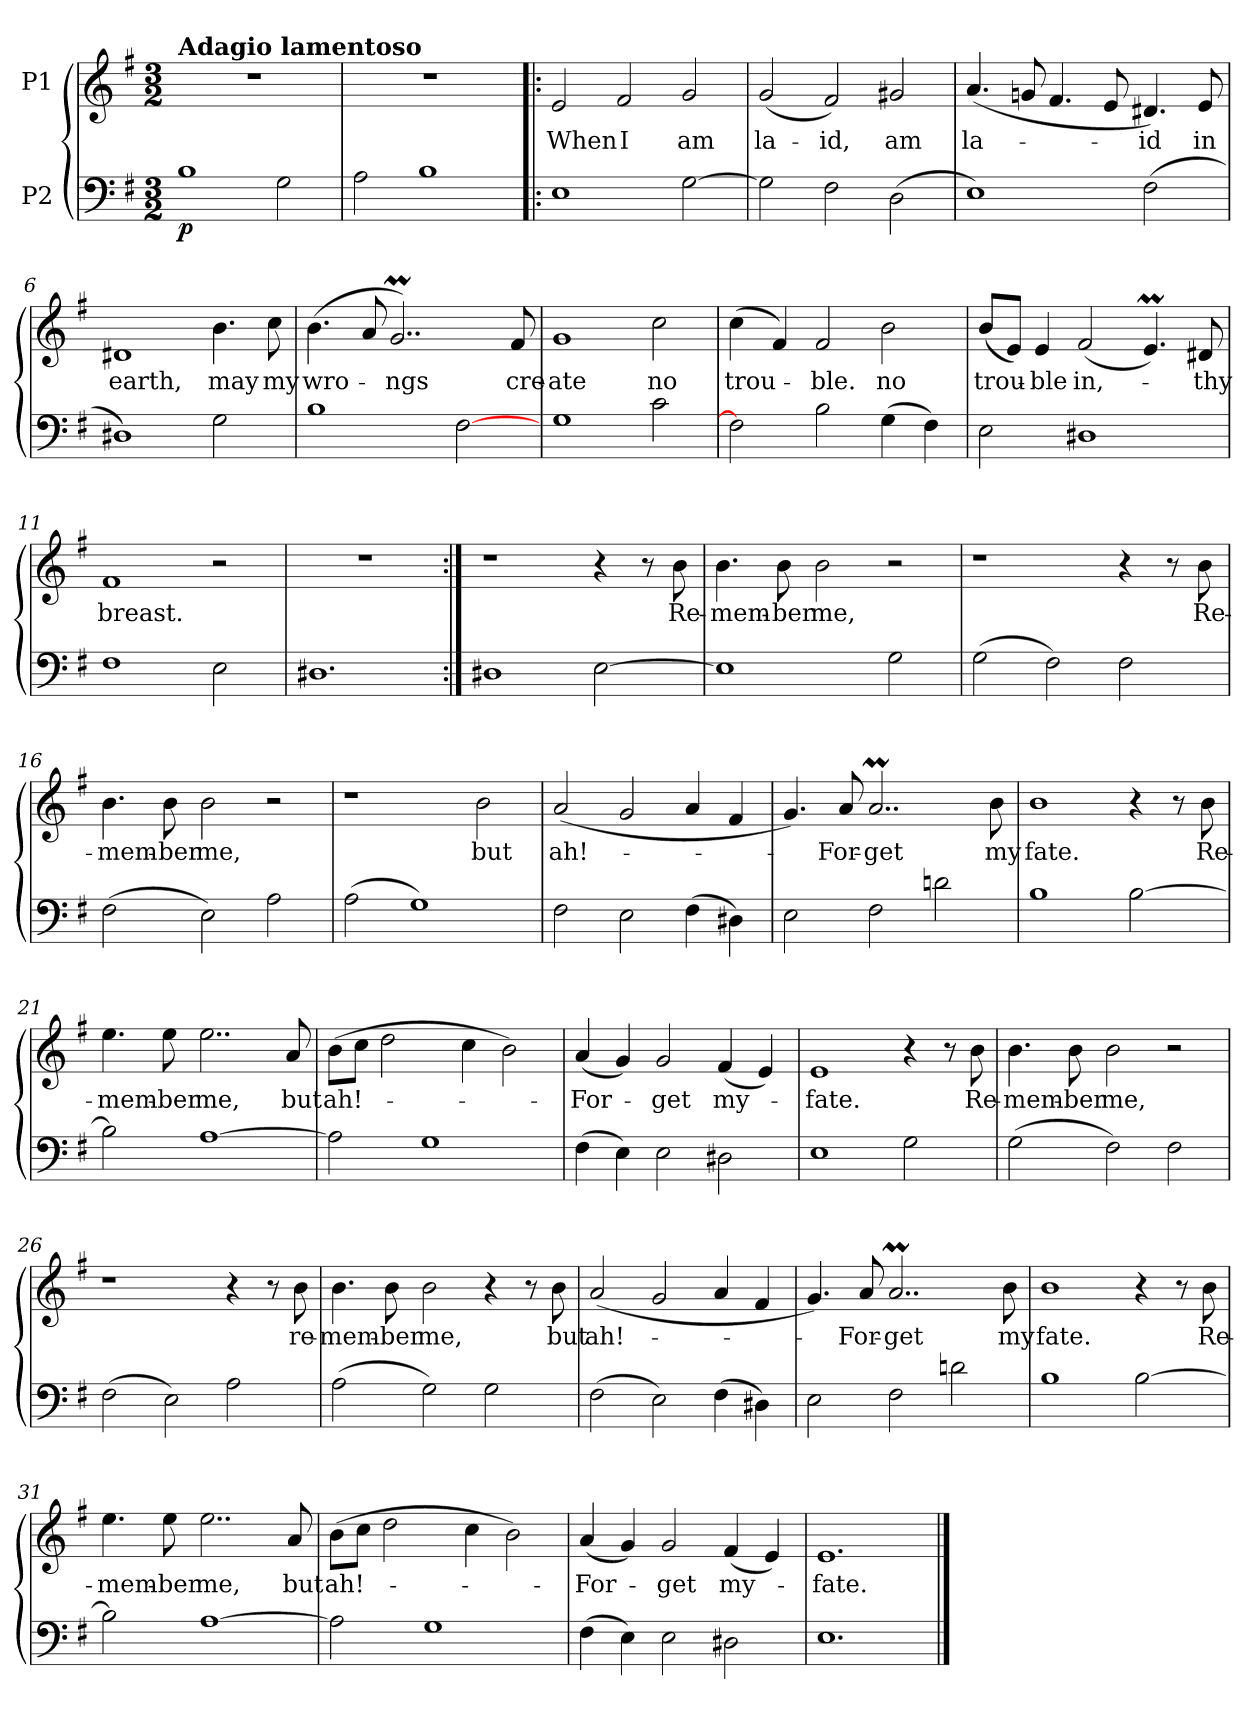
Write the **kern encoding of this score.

**kern	**dynam	**kern	**text
*part2	*part2	*part1	*part1
*staff2	*staff2	*staff1	*staff1
*I"P2	*	*I"P1	*
*clefF4	*	*clefG2	*
*k[f#]	*	*k[f#]	*
*G:	*	*G:	*
*M3/2	*	*M3/2	*
*MM110	*	*MM110	*
=1	=1	=1	=1
!	!	!LO:TX:a:B:t=Adagio lamentoso	!
!	!LO:DY:b	!	!
1B	p	1.r	.
2G\	.	.	.
=2	=2	=2	=2
2A\	.	1.r	.
1B	.	.	.
=3!|:	=3!|:	=3!|:	=3!|:
!	!	!	!LO:LY:b
1E	.	2e/	When
!	!	!	!LO:LY:b
.	.	2f#/	I
!	!	!	!LO:LY:b
[2G\	.	2g/	am
=4	=4	=4	=4
!	!	!	!LO:LY:b
2G\]	.	(2g/	la-
!	!	!	!LO:LY:b
2F#\	.	2f#/)	-id,
!	!	!	!LO:LY:b
(2D\	.	2g#X/	am
!!LO:LB:g=z
=5	=5	=5	=5
!	!	!	!LO:LY:b
1E)	.	(4.a/	la-
.	.	8gn/	.
.	.	4.f#/	.
.	.	8e/	.
!	!	!	!LO:LY:b
(2F#\	.	4.d#X/)	-id
!	!	!	!LO:LY:b
.	.	8e/	in
=6	=6	=6	=6
!	!	!	!LO:LY:b
1D#X)	.	1d#X	earth,
!	!	!	!LO:LY:b
2G\	.	4.b\	may
!	!	!	!LO:LY:b
.	.	8cc\	my
=7	=7	=7	=7
!	!	!	!LO:LY:b
1B	.	(4.b\	wro-
.	.	8a/	.
!	!	!	!LO:LY:b
.	.	2..gM/)	-ngs
[2F#\	.	.	.
!	!	!	!LO:LY:b
.	.	8f#/	cre-
=8	=8	=8	=8
!	!	!	!LO:LY:b
1G	.	1g	-ate
!	!	!	!LO:LY:b
2c\	.	2cc\	no
!!LO:LB:g=z
=9	=9	=9	=9
!	!	!	!LO:LY:b
2F#\]	.	(4cc\	trou-
.	.	4f#/)	.
!	!	!	!LO:LY:b
2B\	.	2f#/	-ble.
!	!	!	!LO:LY:b
(4G\	.	2b\	no
4F#\)	.	.	.
=10	=10	=10	=10
!	!	!	!LO:LY:b
2E\	.	(8b/L	trou-
.	.	8e/J)	.
!	!	!	!LO:LY:b
.	.	4e/	-ble
!	!	!	!LO:LY:b
1D#X	.	(2f#/	in,-
.	.	4.eM/)	.
!	!	!	!LO:LY:b
.	.	8d#X/	-thy
=11	=11	=11	=11
!	!	!	!LO:LY:b
1F#	.	1f#	breast.
2E\	.	2r	.
=12	=12	=12	=12
1.D#X	.	1.r	.
!!LO:LB:g=z
=13:|!	=13:|!	=13:|!	=13:|!
1D#X	.	1r	.
[2E\	.	4r	.
.	.	8r	.
!	!	!	!LO:LY:b
.	.	8b\	Re-
=14	=14	=14	=14
!	!	!	!LO:LY:b
1E]	.	4.b\	-mem-
!	!	!	!LO:LY:b
.	.	8b\	-ber
!	!	!	!LO:LY:b
.	.	2b\	me,
2G\	.	2r	.
=15	=15	=15	=15
(2G\	.	1r	.
2F#\)	.	.	.
2F#\	.	4r	.
.	.	8r	.
!	!	!	!LO:LY:b
.	.	8b\	Re-
=16	=16	=16	=16
!	!	!	!LO:LY:b
(2F#\	.	4.b\	-mem-
!	!	!	!LO:LY:b
.	.	8b\	-ber
!	!	!	!LO:LY:b
2E\)	.	2b\	me,
2A\	.	2r	.
=17	=17	=17	=17
(2A\	.	1r	.
1G)	.	.	.
!	!	!	!LO:LY:b
.	.	2b\	but
=18	=18	=18	=18
!	!	!	!LO:LY:b
2F#\	.	(2a/	ah!-
2E\	.	2g/	.
(4F#\	.	4a/	.
4D#X\)	.	4f#/	.
!!LO:LB:g=z
=19	=19	=19	=19
2E\	.	4.g/)	.
!	!	!	!LO:LY:b
.	.	8a/	-For-
!	!	!	!LO:LY:b
2F#\	.	2..aM/	-get
2dn\	.	.	.
!	!	!	!LO:LY:b
.	.	8b\	my
=20	=20	=20	=20
!	!	!	!LO:LY:b
1B	.	1b	fate.
[2B\	.	4r	.
.	.	8r	.
!	!	!	!LO:LY:b
.	.	8b\	Re-
!!LO:PB:g=z
=21	=21	=21	=21
!	!	!	!LO:LY:b
2B\]	.	4.ee\	-mem-
!	!	!	!LO:LY:b
.	.	8ee\	-ber
!	!	!	!LO:LY:b
[1A	.	2..ee\	me,
!	!	!	!LO:LY:b
.	.	8a/	but
=22	=22	=22	=22
!	!	!	!LO:LY:b
2A\]	.	(8b\L	ah!-
.	.	8cc\J	.
.	.	2dd\	.
1G	.	.	.
.	.	4cc\	.
.	.	2b\)	.
=23	=23	=23	=23
!	!	!	!LO:LY:b
(4F#\	.	(4a/	-For-
4E\)	.	4g/)	.
!	!	!	!LO:LY:b
2E\	.	2g/	-get
!	!	!	!LO:LY:b
2D#X\	.	(4f#/	my-
.	.	4e/)	.
=24	=24	=24	=24
!	!	!	!LO:LY:b
1E	.	1e	-fate.
2G\	.	4r	.
.	.	8r	.
!	!	!	!LO:LY:b
.	.	8b\	Re-
!!LO:LB:g=z
=25	=25	=25	=25
!	!	!	!LO:LY:b
(2G\	.	4.b\	-mem-
!	!	!	!LO:LY:b
.	.	8b\	-ber
!	!	!	!LO:LY:b
2F#\)	.	2b\	me,
2F#\	.	2r	.
=26	=26	=26	=26
(2F#\	.	1r	.
2E\)	.	.	.
2A\	.	4r	.
.	.	8r	.
!	!	!	!LO:LY:b
.	.	8b\	re-
=27	=27	=27	=27
!	!	!	!LO:LY:b
(2A\	.	4.b\	-mem-
!	!	!	!LO:LY:b
.	.	8b\	-ber
!	!	!	!LO:LY:b
2G\)	.	2b\	me,
2G\	.	4r	.
.	.	8r	.
!	!	!	!LO:LY:b
.	.	8b\	but
=28	=28	=28	=28
!	!	!	!LO:LY:b
(2F#\	.	(2a/	ah!-
2E\)	.	2g/	.
(4F#\	.	4a/	.
4D#X\)	.	4f#/	.
!!LO:LB:g=z
=29	=29	=29	=29
2E\	.	4.g/)	.
!	!	!	!LO:LY:b
.	.	8a/	-For-
!	!	!	!LO:LY:b
2F#\	.	2..aM/	-get
2dn\	.	.	.
!	!	!	!LO:LY:b
.	.	8b\	my
=30	=30	=30	=30
!	!	!	!LO:LY:b
1B	.	1b	fate.
[2B\	.	4r	.
.	.	8r	.
!	!	!	!LO:LY:b
.	.	8b\	Re-
=31	=31	=31	=31
!	!	!	!LO:LY:b
2B\]	.	4.ee\	-mem-
!	!	!	!LO:LY:b
.	.	8ee\	-ber
!	!	!	!LO:LY:b
[1A	.	2..ee\	me,
!	!	!	!LO:LY:b
.	.	8a/	but
!!LO:LB:g=z
=32	=32	=32	=32
!	!	!	!LO:LY:b
2A\]	.	(8b\L	ah!-
.	.	8cc\J	.
.	.	2dd\	.
1G	.	.	.
.	.	4cc\	.
.	.	2b\)	.
=33	=33	=33	=33
!	!	!	!LO:LY:b
(4F#\	.	(4a/	-For-
4E\)	.	4g/)	.
!	!	!	!LO:LY:b
2E\	.	2g/	-get
!	!	!	!LO:LY:b
2D#X\	.	(4f#/	my-
.	.	4e/)	.
=34	=34	=34	=34
!	!	!	!LO:LY:b
1.E	.	1.e	-fate.
==	==	==	==
*-	*-	*-	*-
